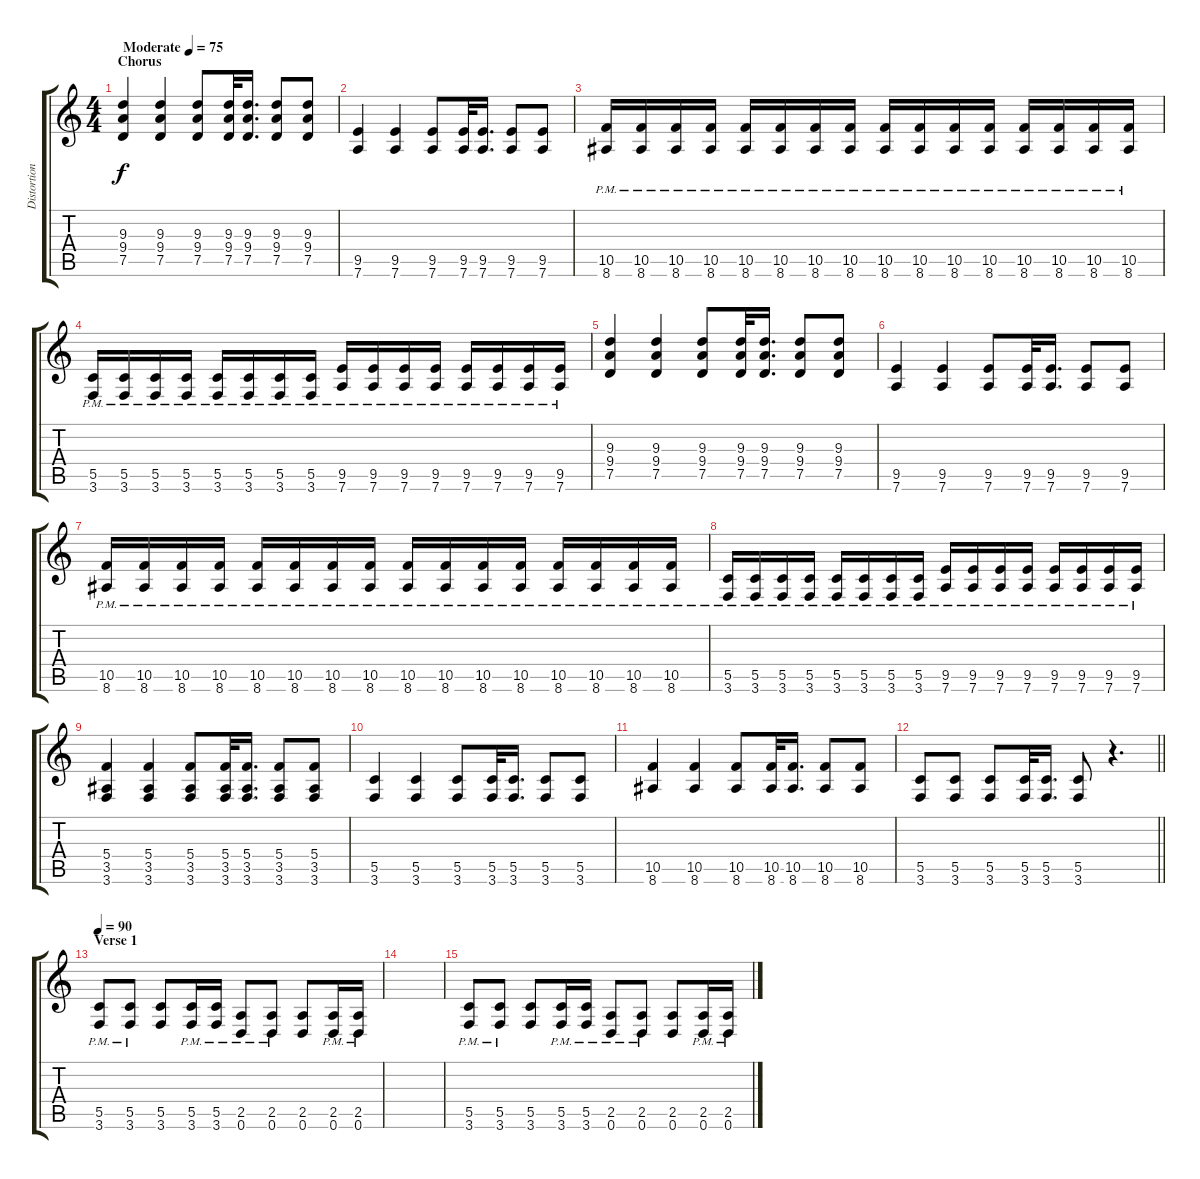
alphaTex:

\track ("Distortion Guitar" "Distortion") {instrument distortionguitar}
\staff {score tabs}
\tuning (D4 A3 F3 C3 G2 D2) {hide}
\ts (4 4)
\section ("" "Chorus")
\tempo (75 "Moderate")
\clef g2
\ks c
(9.3 9.4 7.5).4{dy f instrument distortionguitar} (9.3 9.4 7.5).4 (9.3 9.4 7.5).8 (9.3 9.4 7.5).32 (9.3 9.4 7.5).16{d} (9.3 9.4 7.5).8 (9.3 9.4 7.5).8 |
(9.5 7.6).4 (9.5 7.6).4 (9.5 7.6).8 (9.5 7.6).32 (9.5 7.6).16{d} (9.5 7.6).8 (9.5 7.6).8 |
(10.5{pm} 8.6{pm}).16 (10.5{pm} 8.6{pm}).16 (10.5{pm} 8.6{pm}).16 (10.5{pm} 8.6{pm}).16 (10.5{pm} 8.6{pm}).16 (10.5{pm} 8.6{pm}).16 (10.5{pm} 8.6{pm}).16 (10.5{pm} 8.6{pm}).16 (10.5{pm} 8.6{pm}).16 (10.5{pm} 8.6{pm}).16 (10.5{pm} 8.6{pm}).16 (10.5{pm} 8.6{pm}).16 (10.5{pm} 8.6{pm}).16 (10.5{pm} 8.6{pm}).16 (10.5{pm} 8.6{pm}).16 (10.5{pm} 8.6{pm}).16 |
(5.5{pm} 3.6{pm}).16 (5.5{pm} 3.6{pm}).16 (5.5{pm} 3.6{pm}).16 (5.5{pm} 3.6{pm}).16 (5.5{pm} 3.6{pm}).16 (5.5{pm} 3.6{pm}).16 (5.5{pm} 3.6{pm}).16 (5.5{pm} 3.6{pm}).16 (9.5{pm} 7.6{pm}).16 (9.5{pm} 7.6{pm}).16 (9.5{pm} 7.6{pm}).16 (9.5{pm} 7.6{pm}).16 (9.5{pm} 7.6{pm}).16 (9.5{pm} 7.6{pm}).16 (9.5{pm} 7.6{pm}).16 (9.5{pm} 7.6{pm}).16 |
(9.3 9.4 7.5).4 (9.3 9.4 7.5).4 (9.3 9.4 7.5).8 (9.3 9.4 7.5).32 (9.3 9.4 7.5).16{d} (9.3 9.4 7.5).8 (9.3 9.4 7.5).8 |
(9.5 7.6).4 (9.5 7.6).4 (9.5 7.6).8 (9.5 7.6).32 (9.5 7.6).16{d} (9.5 7.6).8 (9.5 7.6).8 |
(10.5{pm} 8.6{pm}).16 (10.5{pm} 8.6{pm}).16 (10.5{pm} 8.6{pm}).16 (10.5{pm} 8.6{pm}).16 (10.5{pm} 8.6{pm}).16 (10.5{pm} 8.6{pm}).16 (10.5{pm} 8.6{pm}).16 (10.5{pm} 8.6{pm}).16 (10.5{pm} 8.6{pm}).16 (10.5{pm} 8.6{pm}).16 (10.5{pm} 8.6{pm}).16 (10.5{pm} 8.6{pm}).16 (10.5{pm} 8.6{pm}).16 (10.5{pm} 8.6{pm}).16 (10.5{pm} 8.6{pm}).16 (10.5{pm} 8.6{pm}).16 |
(5.5{pm} 3.6{pm}).16 (5.5{pm} 3.6{pm}).16 (5.5{pm} 3.6{pm}).16 (5.5{pm} 3.6{pm}).16 (5.5{pm} 3.6{pm}).16 (5.5{pm} 3.6{pm}).16 (5.5{pm} 3.6{pm}).16 (5.5{pm} 3.6{pm}).16 (9.5{pm} 7.6{pm}).16 (9.5{pm} 7.6{pm}).16 (9.5{pm} 7.6{pm}).16 (9.5{pm} 7.6{pm}).16 (9.5{pm} 7.6{pm}).16 (9.5{pm} 7.6{pm}).16 (9.5{pm} 7.6{pm}).16 (9.5{pm} 7.6{pm}).16 |
(5.4 3.5 3.6).4 (5.4 3.5 3.6).4 (5.4 3.5 3.6).8 (5.4 3.5 3.6).32 (5.4 3.5 3.6).16{d} (5.4 3.5 3.6).8 (5.4 3.5 3.6).8 |
(5.5 3.6).4 (5.5 3.6).4 (5.5 3.6).8 (5.5 3.6).32 (5.5 3.6).16{d} (5.5 3.6).8 (5.5 3.6).8 |
(10.5 8.6).4 (10.5 8.6).4 (10.5 8.6).8 (10.5 8.6).32 (10.5 8.6).16{d} (10.5 8.6).8 (10.5 8.6).8 |
\barLineRight lightlight
(5.5 3.6).8 (5.5 3.6).8 (5.5 3.6).8 (5.5 3.6).32 (5.5 3.6).16{d} (5.5 3.6).8 r.4{d} |
\section ("" "Verse 1")
\tempo 90
(5.5{pm} 3.6{pm}).8 (5.5{pm} 3.6{pm}).8 (5.5 3.6).8 (5.5{pm} 3.6{pm}).16 (5.5{pm} 3.6{pm}).16 (2.5{pm} 0.6{pm}).8 (2.5{pm} 0.6{pm}).8 (2.5 0.6).8 (2.5{pm} 0.6{pm}).16 (2.5{pm} 0.6{pm}).16 |
|
(5.5{pm} 3.6{pm}).8 (5.5{pm} 3.6{pm}).8 (5.5 3.6).8 (5.5{pm} 3.6{pm}).16 (5.5{pm} 3.6{pm}).16 (2.5{pm} 0.6{pm}).8 (2.5{pm} 0.6{pm}).8 (2.5 0.6).8 (2.5{pm} 0.6{pm}).16 (2.5{pm} 0.6{pm}).16
